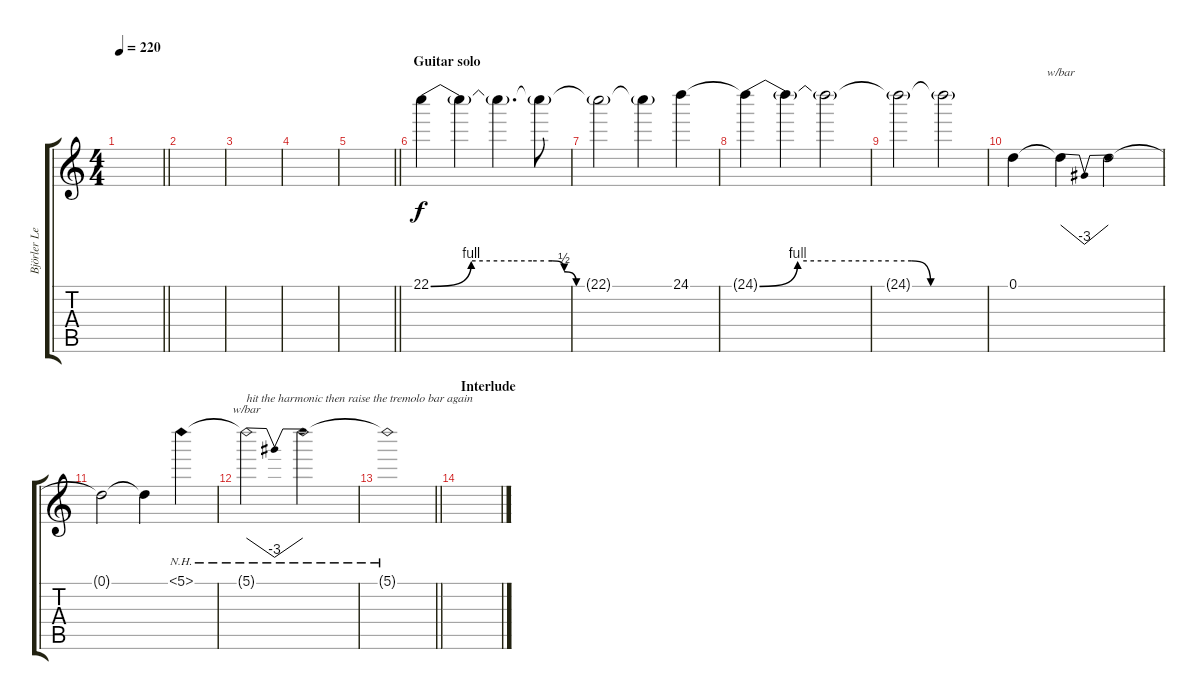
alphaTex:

\track ("Björler Lead guitar" "Björler Le") {instrument distortionguitar}
\staff {score tabs}
\tuning (D4 A3 F3 C3 G2 D2) {hide}
\ts (4 4)
\tempo 220
\clef g2
\barLineRight lightlight
\ks c
|
|
|
|
\barLineRight lightlight
|
\section ("" "Guitar solo")
22.1{be (custom 0 0 10 4 20 4 25 4 28 4 30 4 33 2 36 0 38 0 45 0 60 0)}.4 22.1{t}.4 22.1{t}.4{d} 22.1{t}.8 |
22.1{t}.2 22.1{t}.4 24.1.4 |
24.1{be (custom 0 0 10 4 20 4 30 4 34 4 40 4 45 0 60 0) t}.4 24.1{t}.4 24.1{t}.2 |
24.1{t}.2 24.1{t}.2 |
0.1.4 0.1{t}.4{tbe (dip default 0 0 30 -12 60 0)} 0.1{t}.2 |
0.1{t}.2 0.1{t}.4 5.1{nh}.4 |
5.1{nh t}.2{tbe (dip default 0 0 30 -12 60 0) txt "hit the harmonic then raise the tremolo bar again"} 5.1{nh t}.2 |
\barLineRight lightlight
5.1{nh t}.1 |
\section ("" "Interlude")
